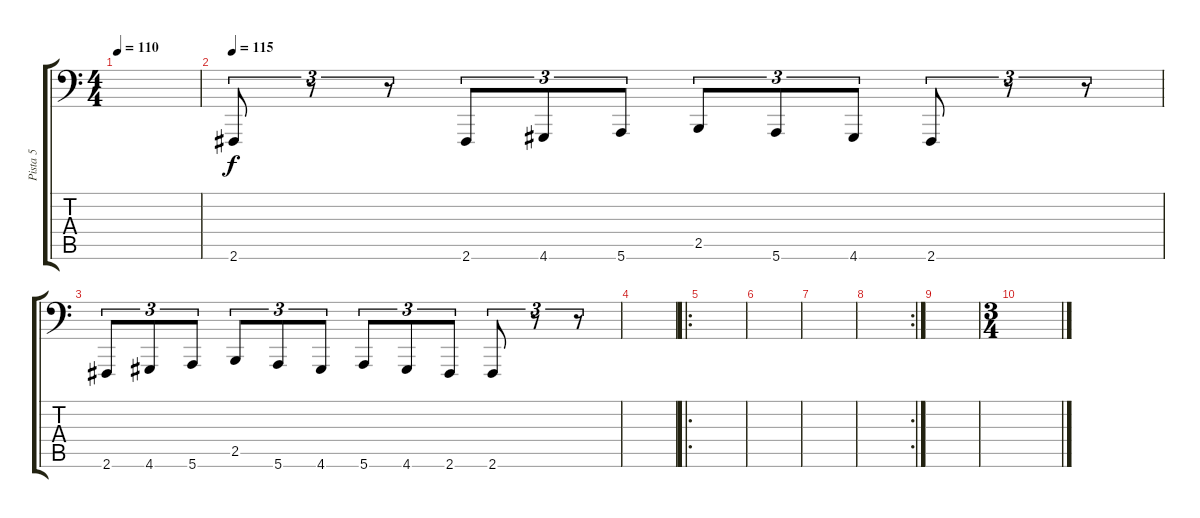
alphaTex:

\track ("Pista 5" "Pista 5") {instrument acousticgrandpiano}
\staff {score tabs}
\tuning (E3 B2 G2 D2 A1 E1) {hide}
\ts (4 4)
\tempo 110
\clef f4
\ks c
|
\tempo 115
2.6.8{tu (3 2)} r.8{tu (3 2)} r.8{tu (3 2)} 2.6.8{tu (3 2)} 4.6.8{tu (3 2)} 5.6.8{tu (3 2)} 2.5.8{tu (3 2)} 5.6.8{tu (3 2)} 4.6.8{tu (3 2)} 2.6.8{tu (3 2)} r.8{tu (3 2)} r.8{tu (3 2)} |
2.6.8{tu (3 2)} 4.6.8{tu (3 2)} 5.6.8{tu (3 2)} 2.5.8{tu (3 2)} 5.6.8{tu (3 2)} 4.6.8{tu (3 2)} 5.6.8{tu (3 2)} 4.6.8{tu (3 2)} 2.6.8{tu (3 2)} 2.6.8{tu (3 2)} r.8{tu (3 2)} r.8{tu (3 2)} |
|
\ro
|
|
|
\rc 2
|
|
\ts (3 4)
